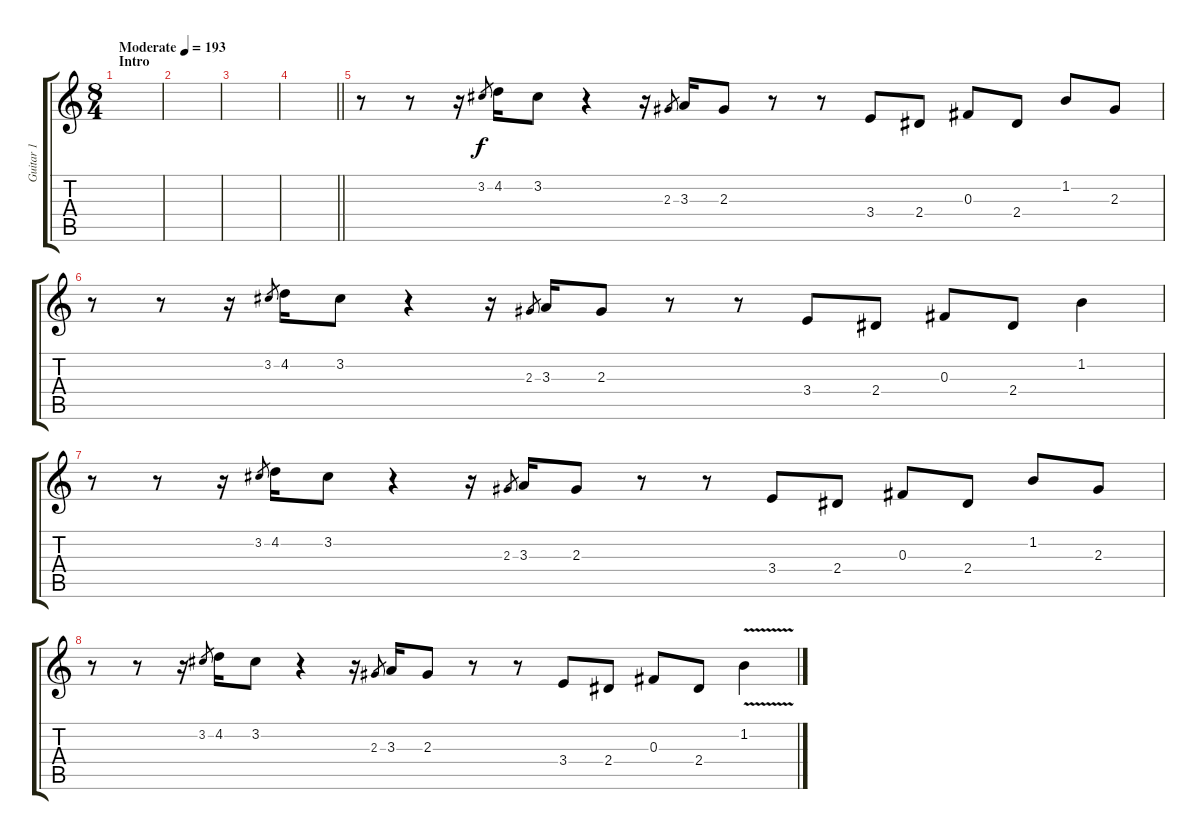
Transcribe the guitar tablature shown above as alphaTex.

\track ("Guitar 1" "Guitar 1") {instrument distortionguitar}
\staff {score tabs}
\tuning (Eb4 Bb3 Gb3 Db3 Ab2 Eb2) {hide}
\ts (8 4)
\section ("" "Intro")
\tempo (193 "Moderate")
\clef g2
\ks c
|
|
|
\barLineRight lightlight
|
\section ("" "")
r.8 r.8 r.16 3.2.8{gr} 4.2.16 3.2.8 r.4 r.16 2.3.8{gr} 3.3.16 2.3.8 r.8 r.8 3.4.8 2.4.8 0.3.8 2.4.8 1.2.8 2.3.8 |
r.8 r.8 r.16 3.2.8{gr} 4.2.16 3.2.8 r.4 r.16 2.3.8{gr} 3.3.16 2.3.8 r.8 r.8 3.4.8 2.4.8 0.3.8 2.4.8 1.2.4 |
r.8 r.8 r.16 3.2.8{gr} 4.2.16 3.2.8 r.4 r.16 2.3.8{gr} 3.3.16 2.3.8 r.8 r.8 3.4.8 2.4.8 0.3.8 2.4.8 1.2.8 2.3.8 |
r.8 r.8 r.16 3.2.8{gr} 4.2.16 3.2.8 r.4 r.16 2.3.8{gr} 3.3.16 2.3.8 r.8 r.8 3.4.8 2.4.8 0.3.8 2.4.8 1.2{v}.4
